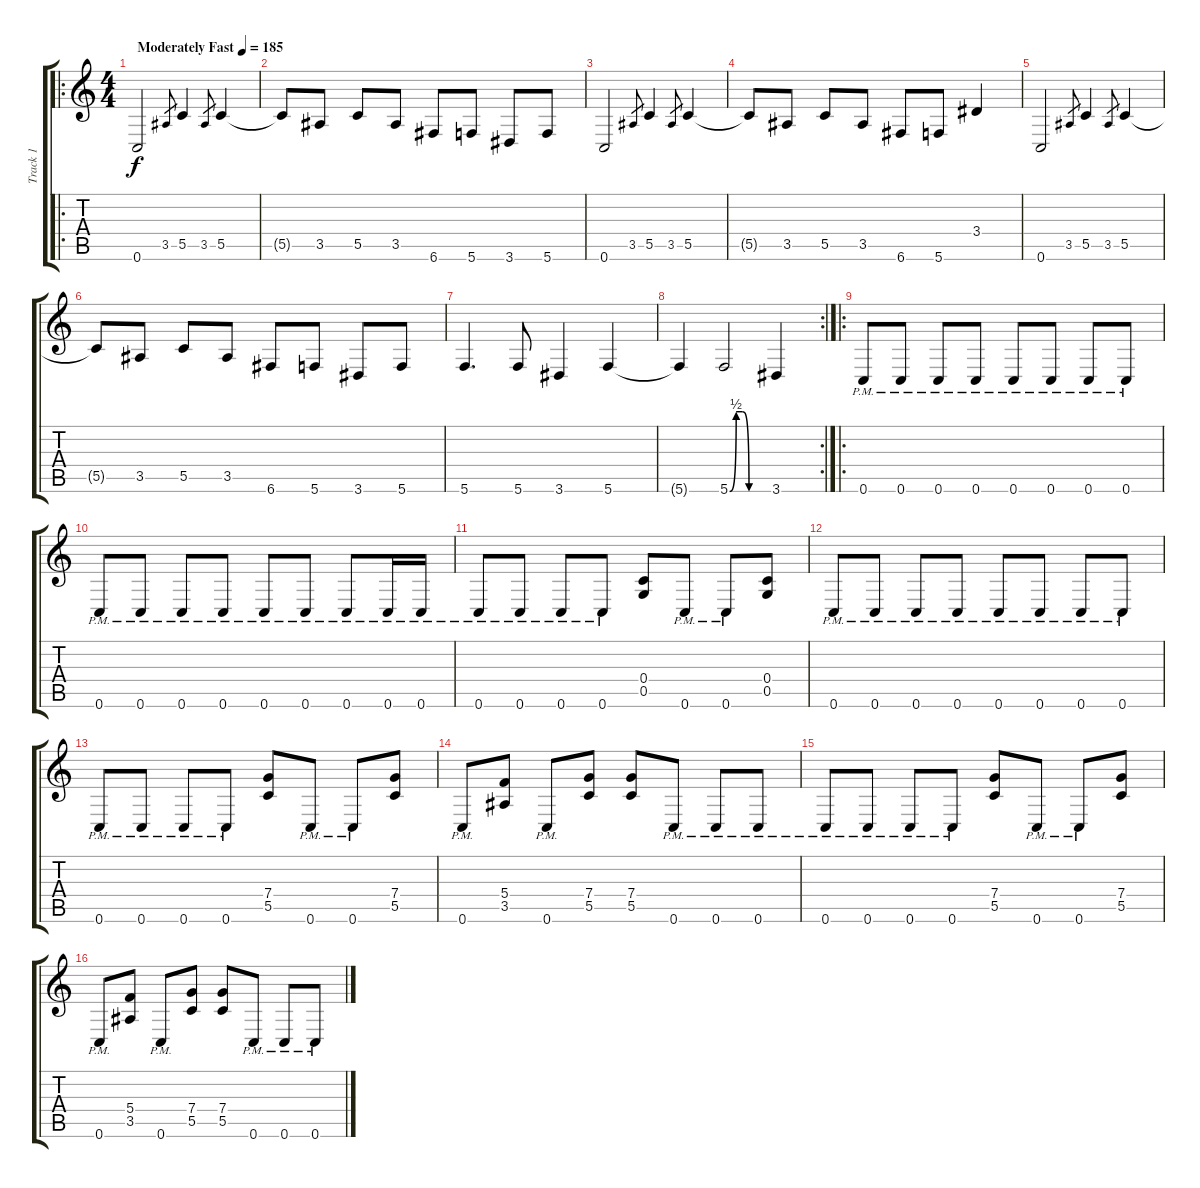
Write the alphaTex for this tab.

\track ("Track 1" "Track 1") {instrument distortionguitar}
\staff {score tabs}
\tuning (D4 A3 F3 C3 G2 C2) {hide}
\ro
\ts (4 4)
\tempo (185 "Moderately Fast")
\clef g2
\ks c
0.6.2{dy f instrument distortionguitar} 3.5.8{gr} 5.5.4 3.5.8{gr} 5.5.4 |
5.5{t}.8 3.5.8 5.5.8 3.5.8 6.6.8 5.6.8 3.6.8 5.6.8 |
0.6.2 3.5.8{gr} 5.5.4 3.5.8{gr} 5.5.4 |
5.5{t}.8 3.5.8 5.5.8 3.5.8 6.6.8 5.6.8 3.4.4 |
0.6.2 3.5.8{gr} 5.5.4 3.5.8{gr} 5.5.4 |
5.5{t}.8 3.5.8 5.5.8 3.5.8 6.6.8 5.6.8 3.6.8 5.6.8 |
5.6.4{d} 5.6.8 3.6.4 5.6.4 |
\rc 2
5.6{t}.4 5.6{be (custom 0 0 10 2 20 2 30 0 60 0)}.2 3.6.4 |
\ro
0.6{pm}.8 0.6{pm}.8 0.6{pm}.8 0.6{pm}.8 0.6{pm}.8 0.6{pm}.8 0.6{pm}.8 0.6{pm}.8 |
0.6{pm}.8 0.6{pm}.8 0.6{pm}.8 0.6{pm}.8 0.6{pm}.8 0.6{pm}.8 0.6{pm}.8 0.6{pm}.16 0.6{pm}.16 |
0.6{pm}.8 0.6{pm}.8 0.6{pm}.8 0.6{pm}.8 (0.4 0.5).8 0.6{pm}.8 0.6{pm}.8 (0.4 0.5).8 |
0.6{pm}.8 0.6{pm}.8 0.6{pm}.8 0.6{pm}.8 0.6{pm}.8 0.6{pm}.8 0.6{pm}.8 0.6{pm}.8 |
0.6{pm}.8 0.6{pm}.8 0.6{pm}.8 0.6{pm}.8 (7.4 5.5).8 0.6{pm}.8 0.6{pm}.8 (7.4 5.5).8 |
0.6{pm}.8 (5.4 3.5).8 0.6{pm}.8 (7.4 5.5).8 (7.4 5.5).8 0.6{pm}.8 0.6{pm}.8 0.6{pm}.8 |
0.6{pm}.8 0.6{pm}.8 0.6{pm}.8 0.6{pm}.8 (7.4 5.5).8 0.6{pm}.8 0.6{pm}.8 (7.4 5.5).8 |
0.6{pm}.8 (5.4 3.5).8 0.6{pm}.8 (7.4 5.5).8 (7.4 5.5).8 0.6{pm}.8 0.6{pm}.8 0.6{pm}.8
